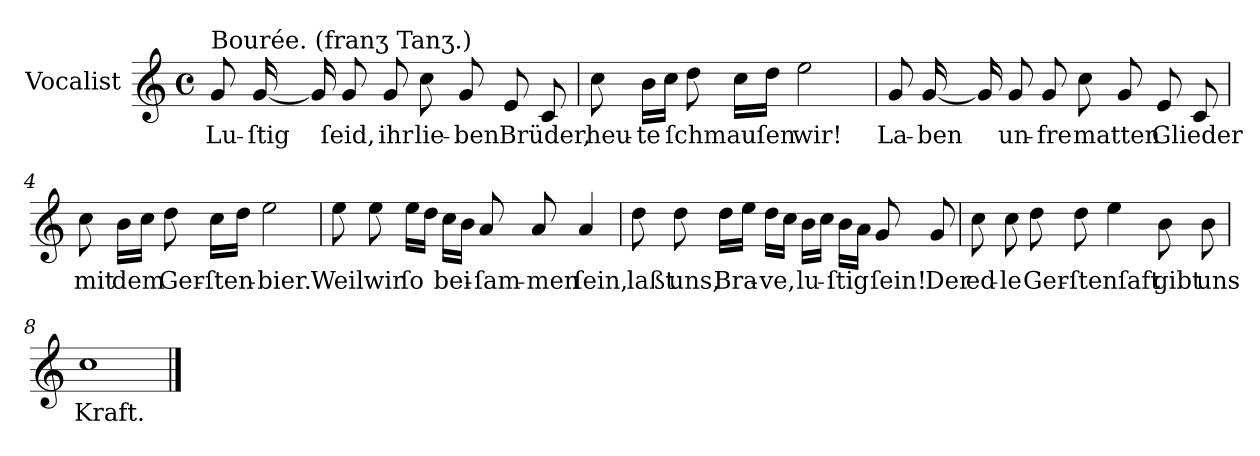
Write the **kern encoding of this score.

**kern	**text
*part1	*part1
*staff1	*staff1
*I"Vocalist	*
*clefG2	*
*k[]	*
*C:	*
*M4/4	*
*met(c)	*
=1	=1
!LO:TX:a:t=Bourée. (franʒ Tanʒ.)	!
8g	Lu-
[16g	-ſtig
16g]	.
8g	ſeid,
8g	ihr
8cc	lie-
8g	-ben
8e	Brüder,
8c	.
=2	=2
8cc	heu-
16bLL	-te
16ccJJ	.
8dd	ſchmauſen
16ccLL	.
16ddJJ	.
2ee	wir!
=3	=3
8g	La-
[16g	-ben
16g]	.
8g	un-
8g	-fre
8cc	matten
8g	.
8e	Glieder
8c	.
=4	=4
8cc	mit
16bLL	dem
16ccJJ	.
8dd	Ger-
16ccLL	-ſten-
16ddJJ	.
2ee	-bier.
=5	=5
8ee	Weil
8ee	wir
16eeLL	ſo
16ddJJ	.
16ccLL	bei-
16bJJ	.
8a	-ſam-
8a	-men
4a	ſein,
=6	=6
8dd	laßt
8dd	uns,
16ddLL	Bra-
16eeJJ	.
16ddLL	-ve,
16ccJJ	.
16bLL	lu-
16ccJJ	.
16b\LL	-ſtig
16aJJ	.
8g	ſein!
8g	Der
=7	=7
8cc	ed-
8cc	-le
8dd	Ger-
8dd	-ſtenſaft
4ee	.
8b	gibt
8b	uns
=8	=8
1cc	Kraft.
==	==
*-	*-
